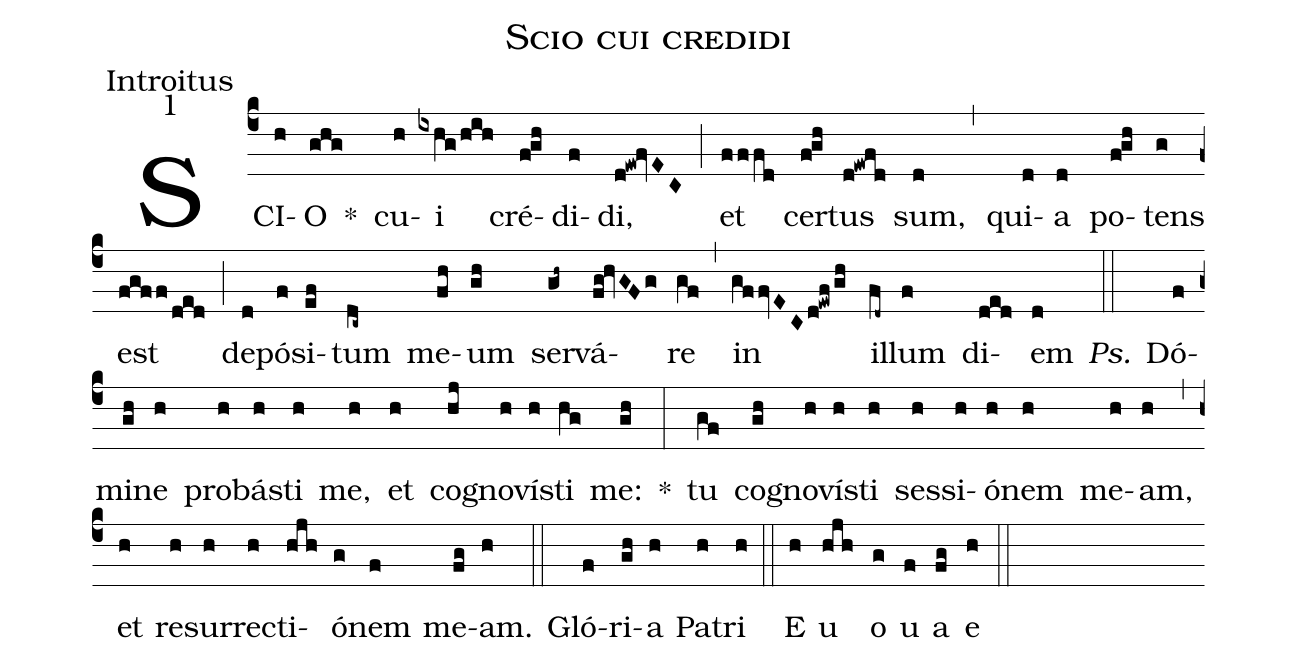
name:Scio cui credidi;
office-part:Introitus;
mode:1;
%%
(c4) SCI(h)O(ghg) *() cu(h)i(ixhg/hih) cré(f!gh)di(f)di,(d!ew!fvEC) (;) et(fffd) cer(f!gh)tus(d!ewfd) sum,(d) (,) qui(d)a(d) po(f!gh)tens(g) est(fgff/ded) (;) de(d)pó(f)si(ef)tum(dc~) me(fh)um(gh) ser(gh~)vá(fg!hvGFg)re(gf) (,) in(gffvEC/d!ewf/gh) il(fd~)lum(f) di(ded)em(d) <i>Ps.</i>(::) Dó(f)mi(gh)ne(h) pro(h)bá(h)sti(h) me,(h) et(h) co(hj)gno(h)ví(h)sti(hg) me:(gh) *(:) tu(gf) co(gh)gno(h)ví(h)sti(h) ses(h)si(h)ó(h)nem(h) me(h)am,(h) (,) et(h) re(h)sur(h)re(h)cti(hjh)ó(g)nem(f) me(fg)am.(h) (::) Gló(f)ri(gh)a(h) Pa(h)tri(h) (::) E(h) u(hjh) o(g) u(f) a(fg) e(h) (::)
